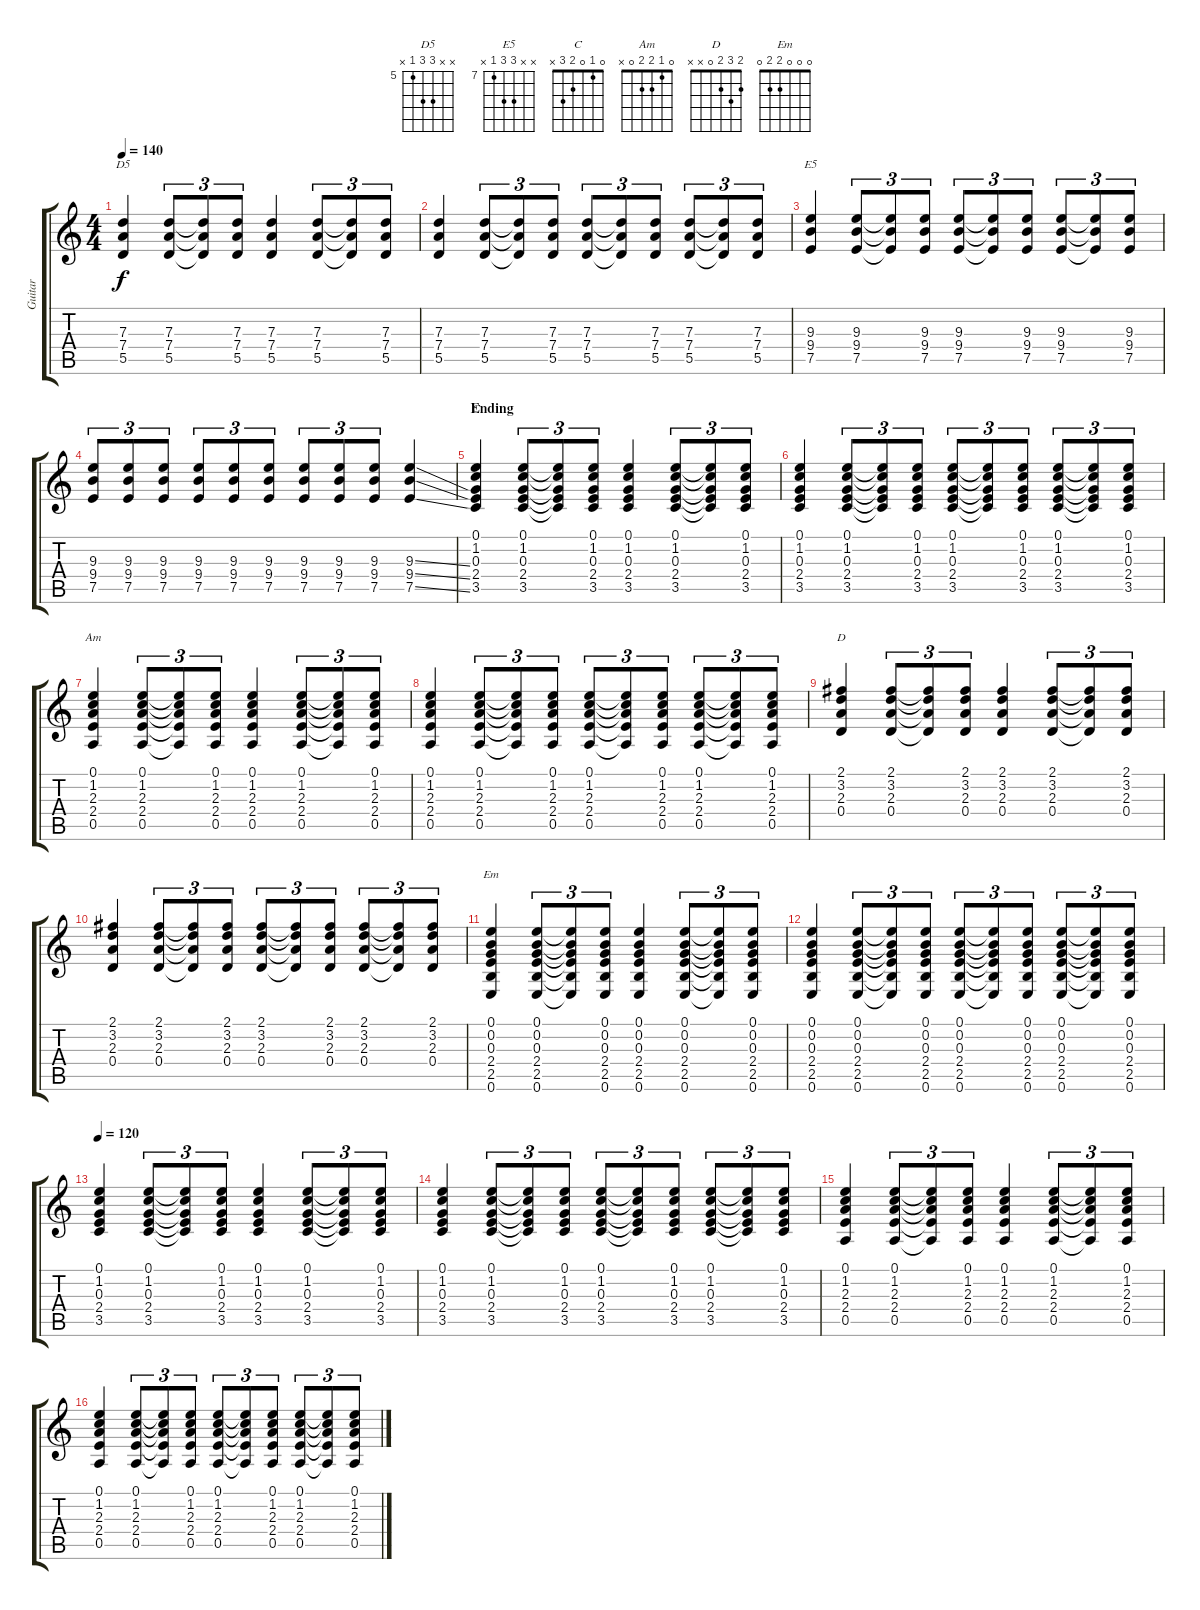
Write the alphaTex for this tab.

\track ("Guitar" "Guitar") {instrument acousticguitarsteel}
\staff {score tabs}
\tuning (E4 B3 G3 D3 A2 E2) {hide}
\chord ("D5" x x 7 7 5 x) {firstfret 5}
\chord ("E5" x x 9 9 7 x) {firstfret 7}
\chord ("C" 0 1 0 2 3 x)
\chord ("Am" 0 1 2 2 0 x)
\chord ("D" 2 3 2 0 x x)
\chord ("Em" 0 0 0 2 2 0)
\ts (4 4)
\tempo 140
\clef g2
\ks c
(7.3 7.4 5.5).4{ch "D5" dy f} (7.3 7.4 5.5).8{tu (3 2)} (7.3{t} 7.4{t} 5.5{t}).8{tu (3 2)} (7.3 7.4 5.5).8{tu (3 2)} (7.3 7.4 5.5).4 (7.3 7.4 5.5).8{tu (3 2)} (7.3{t} 7.4{t} 5.5{t}).8{tu (3 2)} (7.3 7.4 5.5).8{tu (3 2)} |
(7.3 7.4 5.5).4 (7.3 7.4 5.5).8{tu (3 2)} (7.3{t} 7.4{t} 5.5{t}).8{tu (3 2)} (7.3 7.4 5.5).8{tu (3 2)} (7.3 7.4 5.5).8{tu (3 2)} (7.3{t} 7.4{t} 5.5{t}).8{tu (3 2)} (7.3 7.4 5.5).8{tu (3 2)} (7.3 7.4 5.5).8{tu (3 2)} (7.3{t} 7.4{t} 5.5{t}).8{tu (3 2)} (7.3 7.4 5.5).8{tu (3 2)} |
(9.3 9.4 7.5).4{ch "E5"} (9.3 9.4 7.5).8{tu (3 2)} (9.3{t} 9.4{t} 7.5{t}).8{tu (3 2)} (9.3 9.4 7.5).8{tu (3 2)} (9.3 9.4 7.5).8{tu (3 2)} (9.3{t} 9.4{t} 7.5{t}).8{tu (3 2)} (9.3 9.4 7.5).8{tu (3 2)} (9.3 9.4 7.5).8{tu (3 2)} (9.3{t} 9.4{t} 7.5{t}).8{tu (3 2)} (9.3 9.4 7.5).8{tu (3 2)} |
(9.3 9.4 7.5).8{tu (3 2)} (9.3 9.4 7.5).8{tu (3 2)} (9.3 9.4 7.5).8{tu (3 2)} (9.3 9.4 7.5).8{tu (3 2)} (9.3 9.4 7.5).8{tu (3 2)} (9.3 9.4 7.5).8{tu (3 2)} (9.3 9.4 7.5).8{tu (3 2)} (9.3 9.4 7.5).8{tu (3 2)} (9.3 9.4 7.5).8{tu (3 2)} (9.3{ss} 9.4{ss} 7.5{ss}).4 |
\section ("" "Ending")
(0.1 1.2 0.3 2.4 3.5).4{ch "C" instrument acousticguitarsteel} (0.1 1.2 0.3 2.4 3.5).8{tu (3 2)} (0.1{t} 1.2{t} 0.3{t} 2.4{t} 3.5{t}).8{tu (3 2)} (0.1 1.2 0.3 2.4 3.5).8{tu (3 2)} (0.1 1.2 0.3 2.4 3.5).4 (0.1 1.2 0.3 2.4 3.5).8{tu (3 2)} (0.1{t} 1.2{t} 0.3{t} 2.4{t} 3.5{t}).8{tu (3 2)} (0.1 1.2 0.3 2.4 3.5).8{tu (3 2)} |
(0.1 1.2 0.3 2.4 3.5).4 (0.1 1.2 0.3 2.4 3.5).8{tu (3 2)} (0.1{t} 1.2{t} 0.3{t} 2.4{t} 3.5{t}).8{tu (3 2)} (0.1 1.2 0.3 2.4 3.5).8{tu (3 2)} (0.1 1.2 0.3 2.4 3.5).8{tu (3 2)} (0.1{t} 1.2{t} 0.3{t} 2.4{t} 3.5{t}).8{tu (3 2)} (0.1 1.2 0.3 2.4 3.5).8{tu (3 2)} (0.1 1.2 0.3 2.4 3.5).8{tu (3 2)} (0.1{t} 1.2{t} 0.3{t} 2.4{t} 3.5{t}).8{tu (3 2)} (0.1 1.2 0.3 2.4 3.5).8{tu (3 2)} |
(0.1 1.2 2.3 2.4 0.5).4{ch "Am"} (0.1 1.2 2.3 2.4 0.5).8{tu (3 2)} (0.1{t} 1.2{t} 2.3{t} 2.4{t} 0.5{t}).8{tu (3 2)} (0.1 1.2 2.3 2.4 0.5).8{tu (3 2)} (0.1 1.2 2.3 2.4 0.5).4 (0.1 1.2 2.3 2.4 0.5).8{tu (3 2)} (0.1{t} 1.2{t} 2.3{t} 2.4{t} 0.5{t}).8{tu (3 2)} (0.1 1.2 2.3 2.4 0.5).8{tu (3 2)} |
(0.1 1.2 2.3 2.4 0.5).4 (0.1 1.2 2.3 2.4 0.5).8{tu (3 2)} (0.1{t} 1.2{t} 2.3{t} 2.4{t} 0.5{t}).8{tu (3 2)} (0.1 1.2 2.3 2.4 0.5).8{tu (3 2)} (0.1 1.2 2.3 2.4 0.5).8{tu (3 2)} (0.1{t} 1.2{t} 2.3{t} 2.4{t} 0.5{t}).8{tu (3 2)} (0.1 1.2 2.3 2.4 0.5).8{tu (3 2)} (0.1 1.2 2.3 2.4 0.5).8{tu (3 2)} (0.1{t} 1.2{t} 2.3{t} 2.4{t} 0.5{t}).8{tu (3 2)} (0.1 1.2 2.3 2.4 0.5).8{tu (3 2)} |
(2.1 3.2 2.3 0.4).4{ch "D"} (2.1 3.2 2.3 0.4).8{tu (3 2)} (2.1{t} 3.2{t} 2.3{t} 0.4{t}).8{tu (3 2)} (2.1 3.2 2.3 0.4).8{tu (3 2)} (2.1 3.2 2.3 0.4).4 (2.1 3.2 2.3 0.4).8{tu (3 2)} (2.1{t} 3.2{t} 2.3{t} 0.4{t}).8{tu (3 2)} (2.1 3.2 2.3 0.4).8{tu (3 2)} |
(2.1 3.2 2.3 0.4).4 (2.1 3.2 2.3 0.4).8{tu (3 2)} (2.1{t} 3.2{t} 2.3{t} 0.4{t}).8{tu (3 2)} (2.1 3.2 2.3 0.4).8{tu (3 2)} (2.1 3.2 2.3 0.4).8{tu (3 2)} (2.1{t} 3.2{t} 2.3{t} 0.4{t}).8{tu (3 2)} (2.1 3.2 2.3 0.4).8{tu (3 2)} (2.1 3.2 2.3 0.4).8{tu (3 2)} (2.1{t} 3.2{t} 2.3{t} 0.4{t}).8{tu (3 2)} (2.1 3.2 2.3 0.4).8{tu (3 2)} |
(0.1 0.2 0.3 2.4 2.5 0.6).4{ch "Em"} (0.1 0.2 0.3 2.4 2.5 0.6).8{tu (3 2)} (0.1{t} 0.2{t} 0.3{t} 2.4{t} 2.5{t} 0.6{t}).8{tu (3 2)} (0.1 0.2 0.3 2.4 2.5 0.6).8{tu (3 2)} (0.1 0.2 0.3 2.4 2.5 0.6).4 (0.1 0.2 0.3 2.4 2.5 0.6).8{tu (3 2)} (0.1{t} 0.2{t} 0.3{t} 2.4{t} 2.5{t} 0.6{t}).8{tu (3 2)} (0.1 0.2 0.3 2.4 2.5 0.6).8{tu (3 2)} |
(0.1 0.2 0.3 2.4 2.5 0.6).4 (0.1 0.2 0.3 2.4 2.5 0.6).8{tu (3 2)} (0.1{t} 0.2{t} 0.3{t} 2.4{t} 2.5{t} 0.6{t}).8{tu (3 2)} (0.1 0.2 0.3 2.4 2.5 0.6).8{tu (3 2)} (0.1 0.2 0.3 2.4 2.5 0.6).8{tu (3 2)} (0.1{t} 0.2{t} 0.3{t} 2.4{t} 2.5{t} 0.6{t}).8{tu (3 2)} (0.1 0.2 0.3 2.4 2.5 0.6).8{tu (3 2)} (0.1 0.2 0.3 2.4 2.5 0.6).8{tu (3 2)} (0.1{t} 0.2{t} 0.3{t} 2.4{t} 2.5{t} 0.6{t}).8{tu (3 2)} (0.1 0.2 0.3 2.4 2.5 0.6).8{tu (3 2)} |
\tempo 120
(0.1 1.2 0.3 2.4 3.5).4 (0.1 1.2 0.3 2.4 3.5).8{tu (3 2)} (0.1{t} 1.2{t} 0.3{t} 2.4{t} 3.5{t}).8{tu (3 2)} (0.1 1.2 0.3 2.4 3.5).8{tu (3 2)} (0.1 1.2 0.3 2.4 3.5).4 (0.1 1.2 0.3 2.4 3.5).8{tu (3 2)} (0.1{t} 1.2{t} 0.3{t} 2.4{t} 3.5{t}).8{tu (3 2)} (0.1 1.2 0.3 2.4 3.5).8{tu (3 2)} |
(0.1 1.2 0.3 2.4 3.5).4 (0.1 1.2 0.3 2.4 3.5).8{tu (3 2)} (0.1{t} 1.2{t} 0.3{t} 2.4{t} 3.5{t}).8{tu (3 2)} (0.1 1.2 0.3 2.4 3.5).8{tu (3 2)} (0.1 1.2 0.3 2.4 3.5).8{tu (3 2)} (0.1{t} 1.2{t} 0.3{t} 2.4{t} 3.5{t}).8{tu (3 2)} (0.1 1.2 0.3 2.4 3.5).8{tu (3 2)} (0.1 1.2 0.3 2.4 3.5).8{tu (3 2)} (0.1{t} 1.2{t} 0.3{t} 2.4{t} 3.5{t}).8{tu (3 2)} (0.1 1.2 0.3 2.4 3.5).8{tu (3 2)} |
(0.1 1.2 2.3 2.4 0.5).4 (0.1 1.2 2.3 2.4 0.5).8{tu (3 2)} (0.1{t} 1.2{t} 2.3{t} 2.4{t} 0.5{t}).8{tu (3 2)} (0.1 1.2 2.3 2.4 0.5).8{tu (3 2)} (0.1 1.2 2.3 2.4 0.5).4 (0.1 1.2 2.3 2.4 0.5).8{tu (3 2)} (0.1{t} 1.2{t} 2.3{t} 2.4{t} 0.5{t}).8{tu (3 2)} (0.1 1.2 2.3 2.4 0.5).8{tu (3 2)} |
(0.1 1.2 2.3 2.4 0.5).4 (0.1 1.2 2.3 2.4 0.5).8{tu (3 2)} (0.1{t} 1.2{t} 2.3{t} 2.4{t} 0.5{t}).8{tu (3 2)} (0.1 1.2 2.3 2.4 0.5).8{tu (3 2)} (0.1 1.2 2.3 2.4 0.5).8{tu (3 2)} (0.1{t} 1.2{t} 2.3{t} 2.4{t} 0.5{t}).8{tu (3 2)} (0.1 1.2 2.3 2.4 0.5).8{tu (3 2)} (0.1 1.2 2.3 2.4 0.5).8{tu (3 2)} (0.1{t} 1.2{t} 2.3{t} 2.4{t} 0.5{t}).8{tu (3 2)} (0.1 1.2 2.3 2.4 0.5).8{tu (3 2)}
